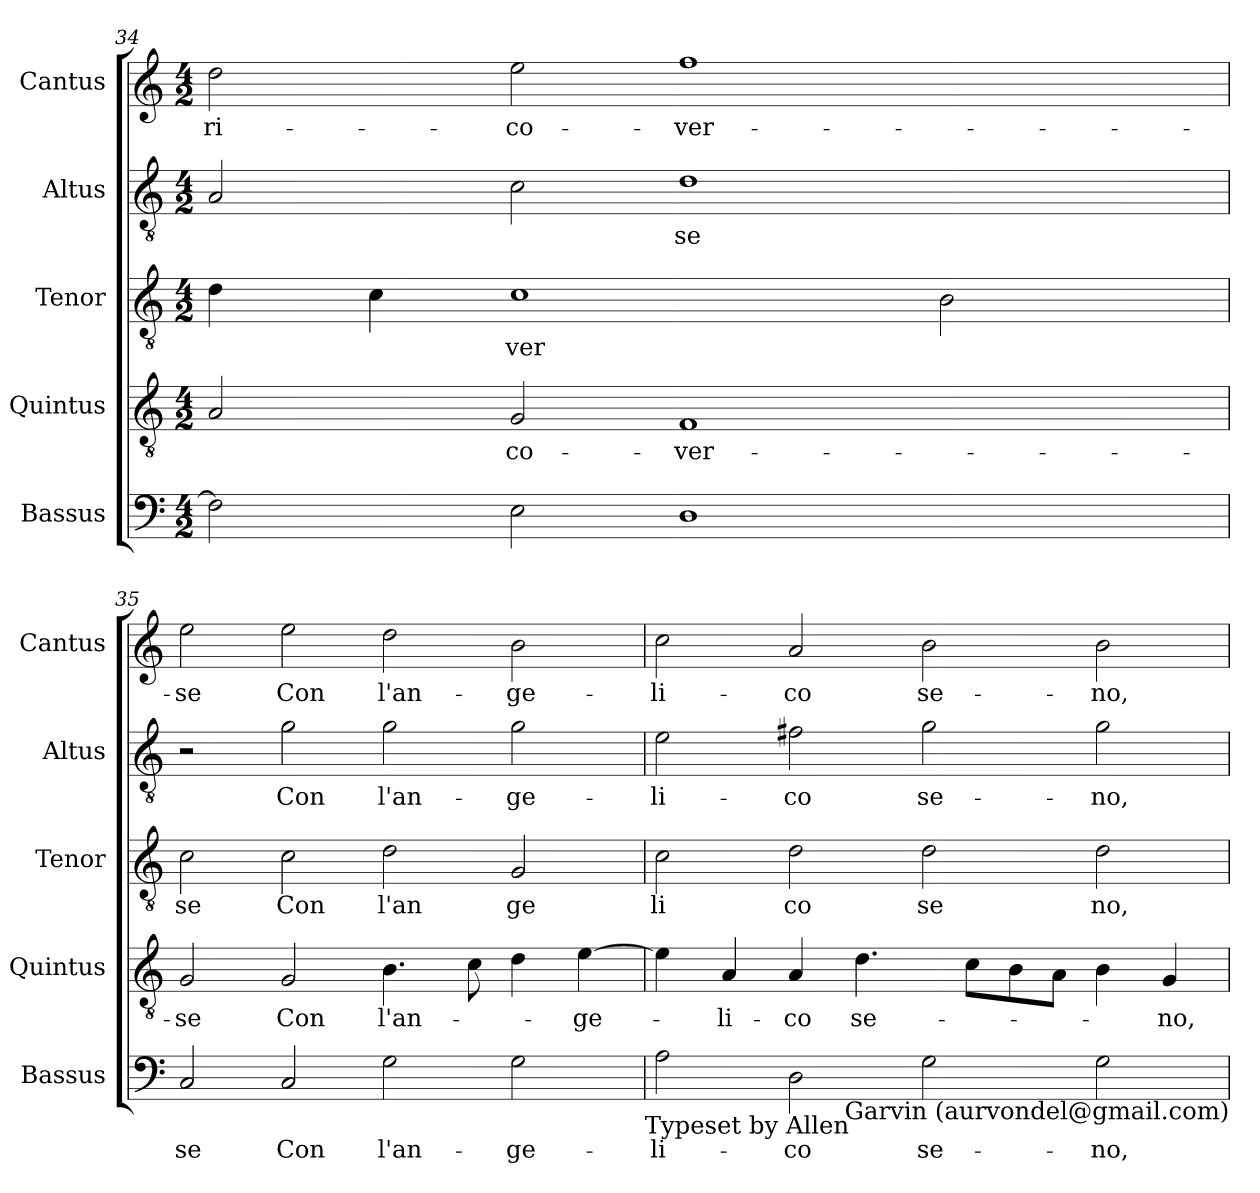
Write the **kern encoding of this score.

**kern	**text	**kern	**text	**kern	**text	**kern	**text	**kern	**text
*part5	*part5	*part4	*part4	*part3	*part3	*part2	*part2	*part1	*part1
*staff5	*staff5	*staff4	*staff4	*staff3	*staff3	*staff2	*staff2	*staff1	*staff1
*I"Bassus	*	*I"Quintus	*	*I"Tenor	*	*I"Altus	*	*I"Cantus	*
*I'Bassus	*	*I'Quintus	*	*I'Tenor	*	*I'Altus	*	*I'Cantus	*
!!LO:LB:g=z
*clefF4	*	*clefGv2	*	*clefGv2	*	*clefGv2	*	*clefG2	*
*M4/2	*	*M4/2	*	*M4/2	*	*M4/2	*	*M4/2	*
=34	=34	=34	=34	=34	=34	=34	=34	=34	=34
!	!	!	!	!	!	!	!	!	!LO:LY:b:cj
*	*	*^	*	*^	*	*^	*	*	*
2F\]	.	2A/	8ryy	.	4d\	8ryy	.	2A/	4ryy	.	2dd\	ri-
.	.	.	1...ryy	.	.	64ryy	.	.	.	.	.	.
.	.	.	.	.	.	1ryy	.	.	.	.	.	.
.	.	.	.	.	4c\	.	.	.	16ryy	.	.	.
.	.	.	.	.	.	.	.	.	1ryy	.	.	.
!	!	!	!	!LO:LY:b:cj	!	!	!LO:LY:b:cj	!	!	!	!	!LO:LY:b:cj
2E\	.	2G/	.	-co-	1c	.	ver	2c\	.	.	2ee\	-co-
!	!	!	!	!LO:LY:b:cj	!	!	!	!	!	!LO:LY:b:cj	!	!LO:LY:b:cj
1D	.	1F	.	-ver-	.	.	.	1d	.	-se	1ff	-ver-
.	.	.	.	.	.	2ryy	.	.	.	.	.	.
.	.	.	.	.	.	.	.	.	2ryy	.	.	.
.	.	.	.	.	2B\	.	.	.	.	.	.	.
.	.	.	.	.	.	4ryy	.	.	.	.	.	.
.	.	.	.	.	.	.	.	.	8.ryy	.	.	.
.	.	.	.	.	.	16..ryy	.	.	.	.	.	.
=35	=35	=35	=35	=35	=35	=35	=35	=35	=35	=35	=35	=35
!	!LO:LY:b:cj	!	!	!LO:LY:b:cj	!	!	!LO:LY:b:cj	!	!	!	!	!LO:LY:b:cj
*	*	*v	*v	*	*	*	*	*v	*v	*	*	*
*	*	*	*	*v	*v	*	*	*	*	*
2C/	se	2G/	-se	2c\	se	2r	.	2ee\	-se
!	!LO:LY:b:cj	!	!LO:LY:b:cj	!	!LO:LY:b:cj	!	!LO:LY:b:cj	!	!LO:LY:b:cj
2C/	Con	2G/	Con	2c\	Con	2g\	Con	2ee\	Con
!	!LO:LY:b:cj	!	!LO:LY:b	!	!LO:LY:b:cj	!	!LO:LY:b:cj	!	!LO:LY:b:cj
2G\	l'an-	4.B\	l'an-	2d\	l'an	2g\	l'an-	2dd\	l'an-
.	.	8c\	.	.	.	.	.	.	.
!	!LO:LY:b:cj	!	!	!	!LO:LY:b:cj	!	!LO:LY:b:cj	!	!LO:LY:b:cj
2G\	-ge-	4d\	.	2G/	ge	2g\	-ge-	2b\	-ge-
!	!	!	!LO:LY:b:cj	!	!	!	!	!	!
.	.	[>4e\	-ge-	.	.	.	.	.	.
!LO:TX:b:t=Typeset by Allen	!	!	!	!	!	!	!	!	!
=36	=36	=36	=36	=36	=36	=36	=36	=36	=36
!	!LO:LY:b:cj	!	!	!	!LO:LY:b:cj	!	!LO:LY:b:cj	!	!LO:LY:b:cj
2A\	-li-	4e\]	.	2c\	li	2e\	-li-	2cc\	-li-
!	!	!	!LO:LY:b:cj	!	!	!	!	!	!
.	.	4A/	-li-	.	.	.	.	.	.
!	!LO:LY:b:cj	!	!LO:LY:b:cj	!	!LO:LY:b:cj	!	!LO:LY:b:cj	!	!LO:LY:b:cj
2D\	-co	4A/	-co	2d\	co	2f#X\	-co	2a/	-co
!	!	!	!LO:LY:b:cj	!	!	!	!	!	!
.	.	4.d\	se-	.	.	.	.	.	.
!	!LO:LY:b:cj	!	!	!	!LO:LY:b:cj	!	!LO:LY:b:cj	!	!LO:LY:b:cj
2G\	se-	.	.	2d\	se	2g\	se-	2b\	se-
.	.	8c\L	.	.	.	.	.	.	.
.	.	8B\	.	.	.	.	.	.	.
.	.	8A\J	.	.	.	.	.	.	.
!	!LO:LY:b:cj	!	!	!	!LO:LY:b:cj	!	!LO:LY:b:cj	!	!LO:LY:b:cj
2G\	-no,	4B\	.	2d\	no,	2g\	-no,	2b\	-no,
!	!	!	!LO:LY:b:cj	!	!	!	!	!	!
.	.	4G/	-no,	.	.	.	.	.	.
!LO:TX:b:t=Garvin (aurvondel@gmail.com)	!	!	!	!	!	!	!	!	!
=	=	=	=	=	=	=	=	=	=
*-	*-	*-	*-	*-	*-	*-	*-	*-	*-
